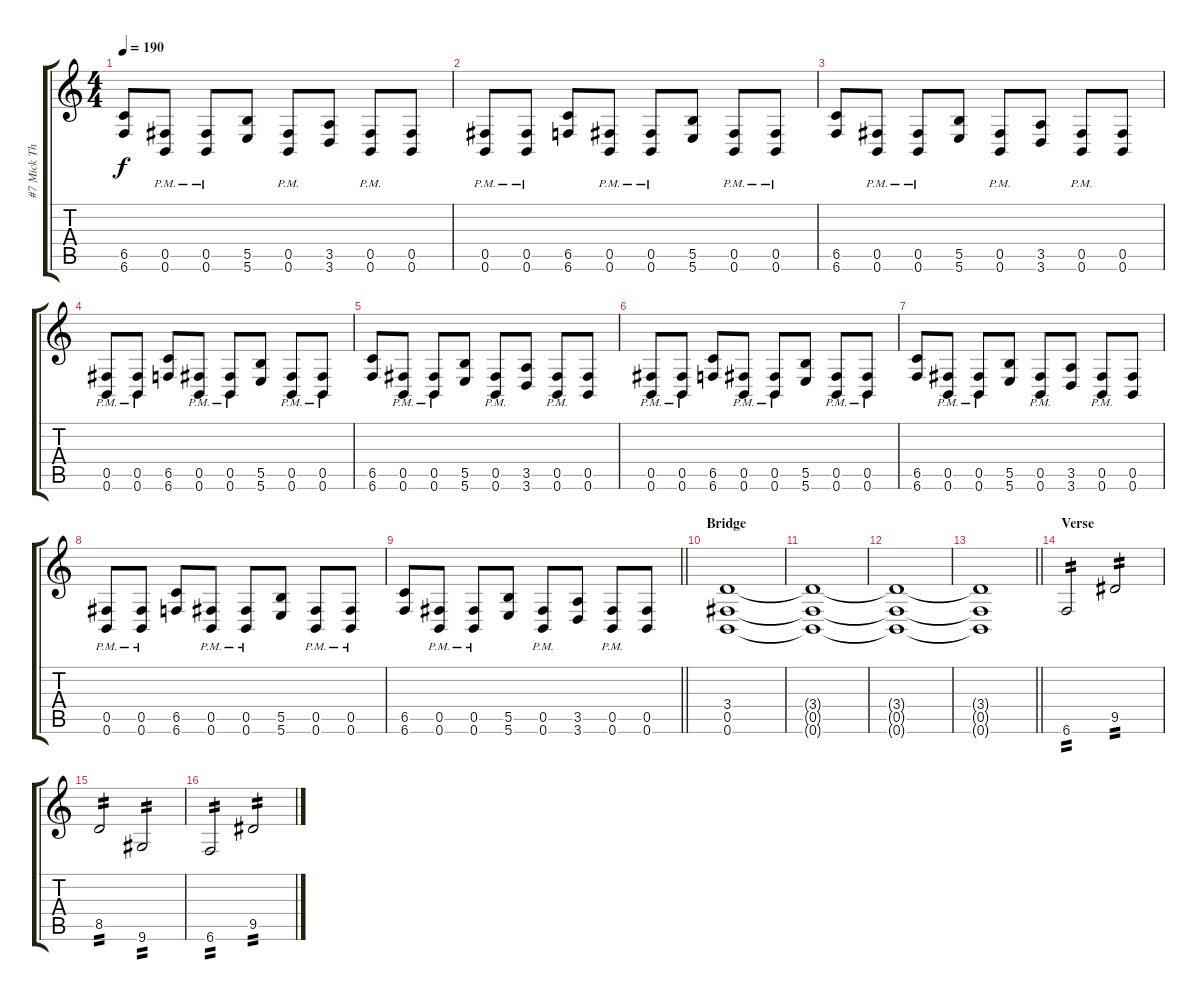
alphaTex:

\track ("#7 Mick Thompson" "#7 Mick Th") {instrument distortionguitar}
\staff {score tabs}
\tuning (Db4 Ab3 E3 B2 Gb2 B1) {hide}
\ts (4 4)
\tempo 190
\clef g2
\ks c
(6.5 6.6).8{dy f} (0.5{pm} 0.6{pm}).8 (0.5{pm} 0.6{pm}).8 (5.5 5.6).8 (0.5{pm} 0.6{pm}).8 (3.5 3.6).8 (0.5{pm} 0.6{pm}).8 (0.5 0.6).8 |
(0.5{pm} 0.6{pm}).8 (0.5{pm} 0.6{pm}).8 (6.5 6.6).8 (0.5{pm} 0.6).8 (0.5{pm} 0.6{pm}).8 (5.5 5.6).8 (0.5{pm} 0.6{pm}).8 (0.5{pm} 0.6{pm}).8 |
(6.5 6.6).8 (0.5{pm} 0.6{pm}).8 (0.5{pm} 0.6{pm}).8 (5.5 5.6).8 (0.5{pm} 0.6{pm}).8 (3.5 3.6).8 (0.5{pm} 0.6{pm}).8 (0.5 0.6).8 |
(0.5{pm} 0.6{pm}).8 (0.5{pm} 0.6{pm}).8 (6.5 6.6).8 (0.5{pm} 0.6).8 (0.5{pm} 0.6{pm}).8 (5.5 5.6).8 (0.5{pm} 0.6{pm}).8 (0.5{pm} 0.6{pm}).8 |
(6.5 6.6).8 (0.5{pm} 0.6{pm}).8 (0.5{pm} 0.6{pm}).8 (5.5 5.6).8 (0.5{pm} 0.6{pm}).8 (3.5 3.6).8 (0.5{pm} 0.6{pm}).8 (0.5 0.6).8 |
(0.5{pm} 0.6{pm}).8 (0.5{pm} 0.6{pm}).8 (6.5 6.6).8 (0.5{pm} 0.6).8 (0.5{pm} 0.6{pm}).8 (5.5 5.6).8 (0.5{pm} 0.6{pm}).8 (0.5{pm} 0.6{pm}).8 |
(6.5 6.6).8 (0.5{pm} 0.6{pm}).8 (0.5{pm} 0.6{pm}).8 (5.5 5.6).8 (0.5{pm} 0.6{pm}).8 (3.5 3.6).8 (0.5{pm} 0.6{pm}).8 (0.5 0.6).8 |
(0.5{pm} 0.6{pm}).8 (0.5{pm} 0.6{pm}).8 (6.5 6.6).8 (0.5{pm} 0.6).8 (0.5{pm} 0.6{pm}).8 (5.5 5.6).8 (0.5{pm} 0.6{pm}).8 (0.5{pm} 0.6{pm}).8 |
\barLineRight lightlight
(6.5 6.6).8 (0.5{pm} 0.6{pm}).8 (0.5{pm} 0.6{pm}).8 (5.5 5.6).8 (0.5{pm} 0.6{pm}).8 (3.5 3.6).8 (0.5{pm} 0.6{pm}).8 (0.5 0.6).8 |
\section ("" "Bridge")
(3.4 0.5 0.6).1 |
(3.4{t} 0.5{t} 0.6{t}).1 |
(3.4{t} 0.5{t} 0.6{t}).1 |
\barLineRight lightlight
(3.4{t} 0.5{t} 0.6{t}).1 |
\section ("" "Verse")
6.6.2{tp 2} 9.5.2{tp 2} |
8.5.2{tp 2} 9.6.2{tp 2} |
6.6.2{tp 2} 9.5.2{tp 2}
